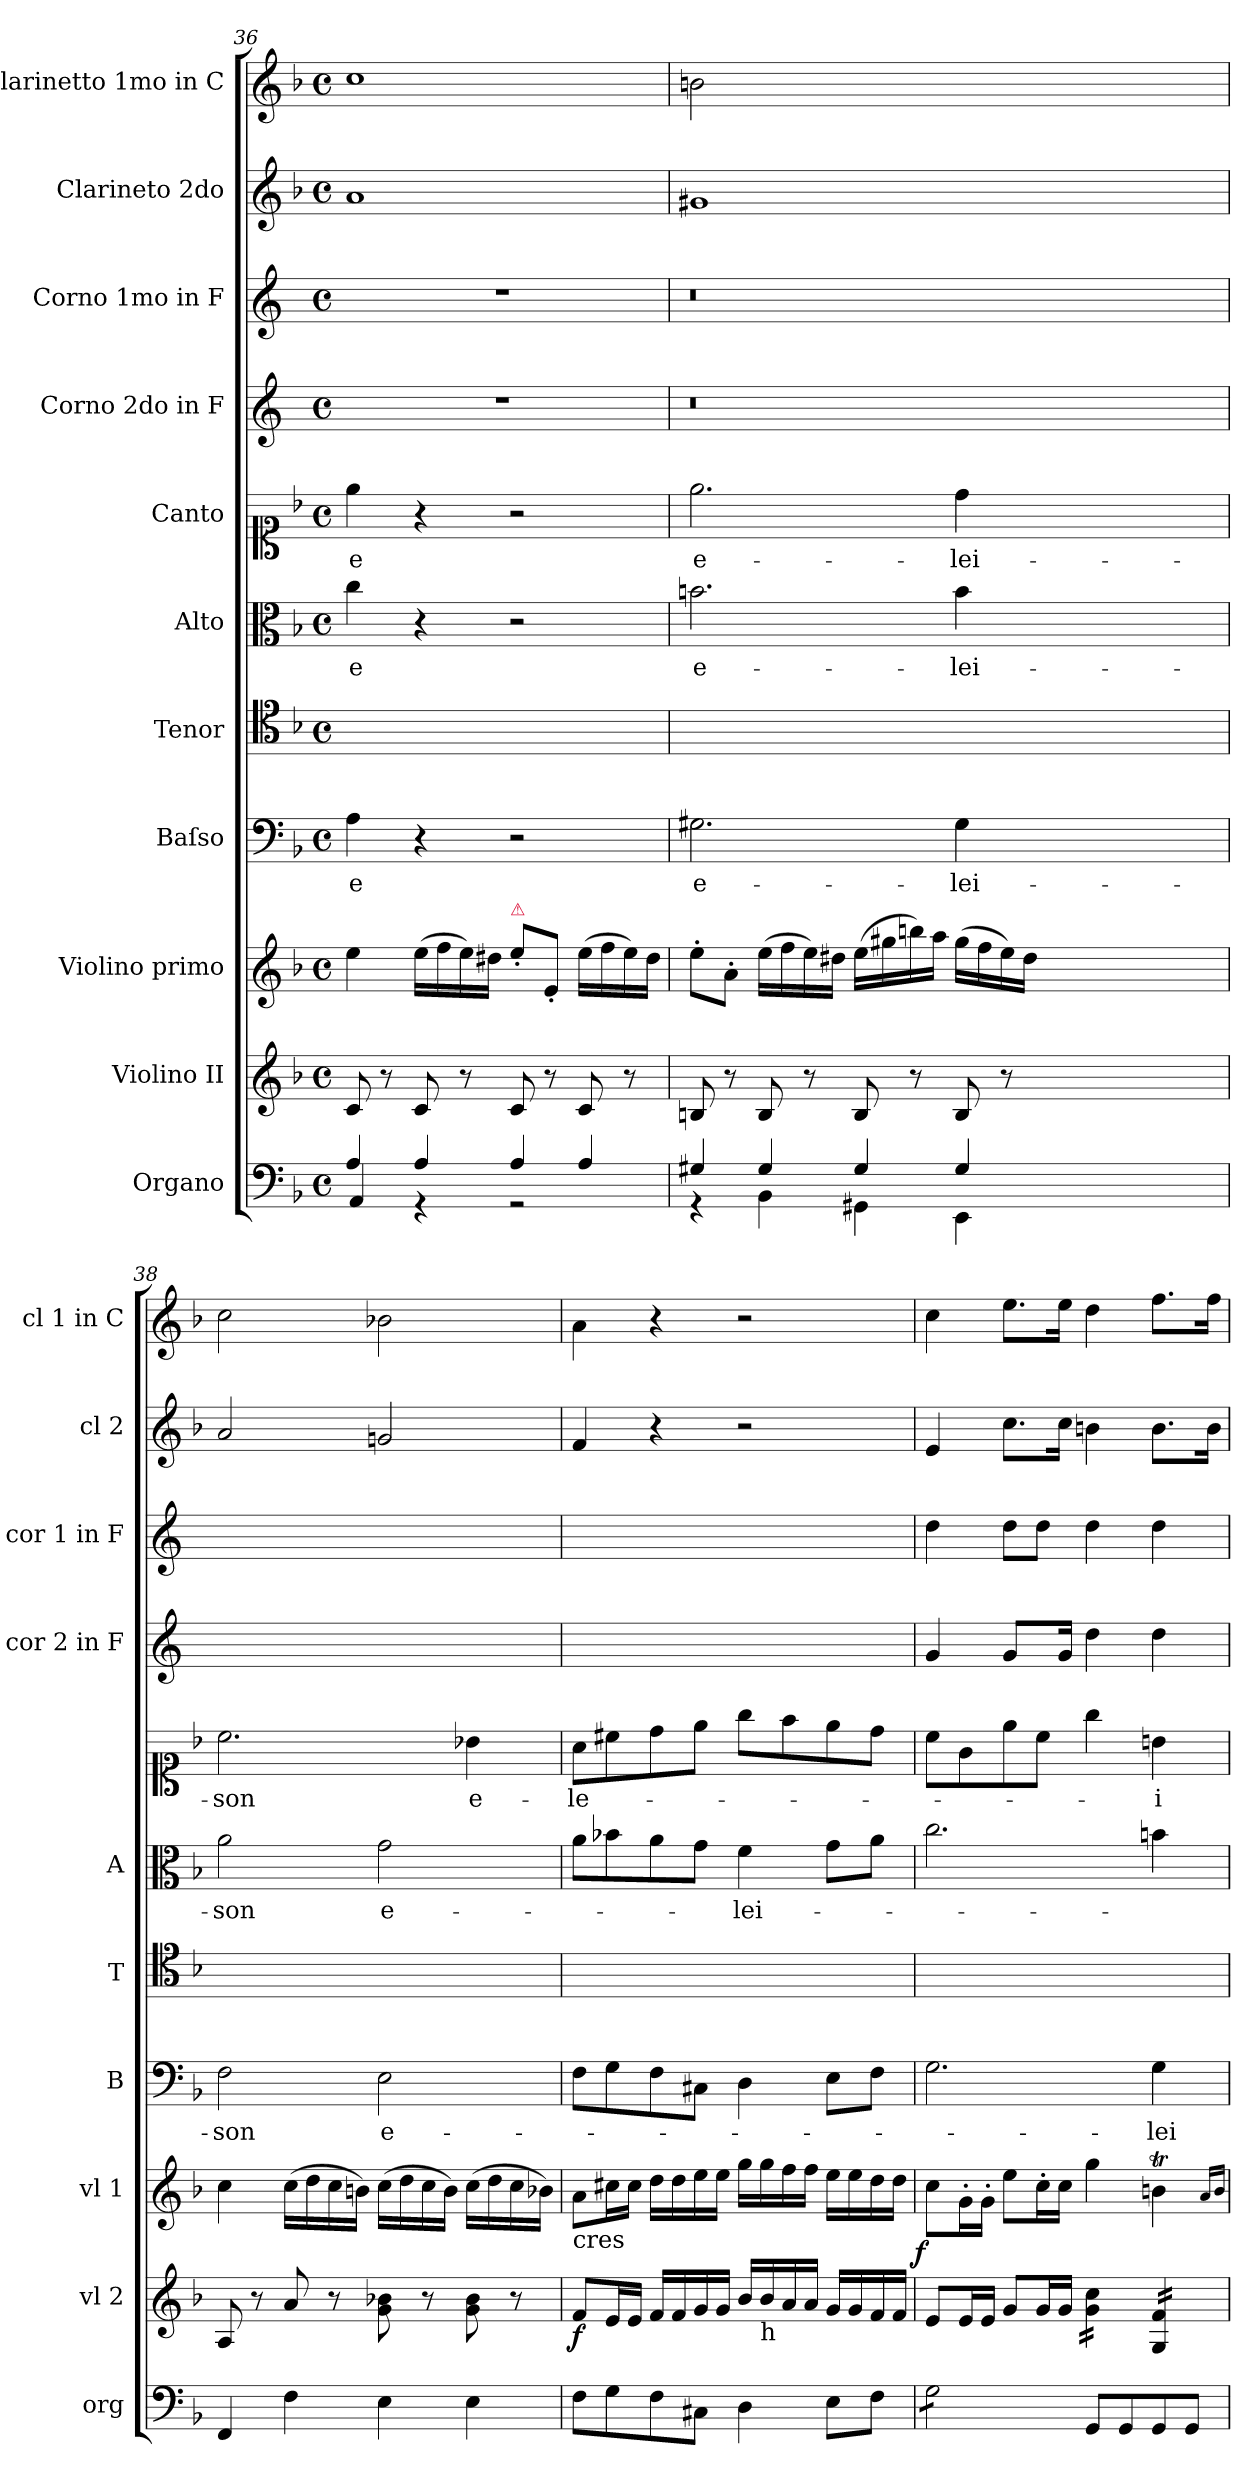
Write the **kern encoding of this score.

**kern	**kern	**dynam	**kern	**dynam	**kern	**text	**kern	**kern	**text	**kern	**text	**kern	**kern	**kern	**kern
*part11	*part10	*part10	*part9	*part9	*part8	*part8	*part7	*part6	*part6	*part5	*part5	*part4	*part3	*part2	*part1
*staff11	*staff10	*staff10	*staff9	*staff9	*staff8	*staff8	*staff7	*staff6	*staff6	*staff5	*staff5	*staff4	*staff3	*staff2	*staff1
*I"Organo	*I"Violino II	*	*I"Violino primo	*	*I"Baſso	*	*I"Tenor	*I"Alto	*	*I"Canto	*	*I"Corno 2do in F	*I"Corno 1mo in F	*I"Clarineto 2do	*I"Clarinetto 1mo in C
*I'org	*I'vl 2	*	*I'vl 1	*	*I'B	*	*I'T	*I'A	*	*	*	*I'cor 2 in F	*I'cor 1 in F	*I'cl 2	*I'cl 1 in C
*clefF4	*clefG2	*	*clefG2	*	*clefF4	*	*clefC4	*clefC3	*	*clefC1	*	*clefG2	*clefG2	*clefG2	*clefG2
*	*	*	*	*	*	*	*	*	*	*	*	*ITrd4c7	*ITrd4c7	*	*
*k[b-]	*k[b-]	*	*k[b-]	*	*k[b-]	*	*k[b-]	*k[b-]	*	*k[b-]	*	*k[b-]	*k[b-]	*k[b-]	*k[b-]
*M4/4	*M4/4	*	*M4/4	*	*M4/4	*	*M4/4	*M4/4	*	*M4/4	*	*M4/4	*M4/4	*M4/4	*M4/4
*met(c)	*met(c)	*	*met(c)	*	*met(c)	*	*met(c)	*met(c)	*	*met(c)	*	*met(c)	*met(c)	*met(c)	*met(c)
=36	=36	=36	=36	=36	=36	=36	=36	=36	=36	=36	=36	=36	=36	=36	=36
*^	*	*	*	*	*	*	*	*	*	*	*	*	*	*	*
4A/	4AA/	8c/	.	4ee\	.	4A\	-e	1ryy	4cc\	-e	4ee\	-e	1r	1r	1a	1cc
.	.	8r	.	.	.	.	.	.	.	.	.	.	.	.	.	.
4A/	4r	8c/	.	(16ee\LL	.	4r	.	.	4r	.	4r	.	.	.	.	.
.	.	.	.	16ff\	.	.	.	.	.	.	.	.	.	.	.	.
.	.	8r	.	16ee\)	.	.	.	.	.	.	.	.	.	.	.	.
.	.	.	.	16dd#X\JJ	.	.	.	.	.	.	.	.	.	.	.	.
!	!	!	!	!LO:TX:a:color=crimson:t=⚠	!	!	!	!	!	!	!	!	!	!	!	!
4A/	2r	8c/	.	8ee'\L	.	2r	.	.	2r	.	2r	.	.	.	.	.
.	.	8r	.	8e'/J	.	.	.	.	.	.	.	.	.	.	.	.
4A/	.	8c/	.	(16ee\LL	.	.	.	.	.	.	.	.	.	.	.	.
.	.	.	.	16ff\	.	.	.	.	.	.	.	.	.	.	.	.
.	.	8r	.	16ee\)	.	.	.	.	.	.	.	.	.	.	.	.
.	.	.	.	16dd#\JJ	.	.	.	.	.	.	.	.	.	.	.	.
=37	=37	=37	=37	=37	=37	=37	=37	=37	=37	=37	=37	=37	=37	=37	=37	=37
!	!	!	!	!	!	!	!	!	!	!	!	!	!	!	!	!LO:N:vis=2
4G#X/	4r	8Bn/	.	8ee'\L	.	2.G#X\	e-	1ryy	2.bn\	e-	2.ee\	e-	0.r	0.r	1g#X	1bn
.	.	8r	.	8a'\J	.	.	.	.	.	.	.	.	.	.	.	.
4G#/	4BB-\	8B/	.	(16ee\LL	.	.	.	.	.	.	.	.	.	.	.	.
.	.	.	.	16ff\	.	.	.	.	.	.	.	.	.	.	.	.
.	.	8r	.	16ee\)	.	.	.	.	.	.	.	.	.	.	.	.
.	.	.	.	16dd#X\JJ	.	.	.	.	.	.	.	.	.	.	.	.
4G#/	4GG#X\	8B/	.	(16ee\LL	.	.	.	.	.	.	.	.	.	.	.	.
.	.	.	.	16gg#X\	.	.	.	.	.	.	.	.	.	.	.	.
.	.	8r	.	16bbn\)	.	.	.	.	.	.	.	.	.	.	.	.
.	.	.	.	16aa\JJ	.	.	.	.	.	.	.	.	.	.	.	.
4G#/	4EE\	8B/	.	(16gg#\LL	.	4G#\	-lei-	.	4b\	-lei-	4dd\	-lei-	.	.	.	.
.	.	.	.	16ff\	.	.	.	.	.	.	.	.	.	.	.	.
.	.	8r	.	16ee\)	.	.	.	.	.	.	.	.	.	.	.	.
.	.	.	.	16dd#\JJ	.	.	.	.	.	.	.	.	.	.	.	.
0ryy	0ryy	0ryy	.	0ryy	.	0ryy	.	0ryy	0ryy	.	0ryy	.	.	.	0ryy	0ryy
*v	*v	*	*	*	*	*	*	*	*	*	*	*	*	*	*	*
=38	=38	=38	=38	=38	=38	=38	=38	=38	=38	=38	=38	=38	=38	=38	=38
4FF/	8A/	.	4cc\	.	2F\	-son	1ryy	2a\	-son	2.cc\	-son	1ryy	1ryy	2a/	2cc\
.	8r	.	.	.	.	.	.	.	.	.	.	.	.	.	.
4F\	8a/	.	(16cc\LL	.	.	.	.	.	.	.	.	.	.	.	.
.	.	.	16dd\	.	.	.	.	.	.	.	.	.	.	.	.
.	8r	.	16cc\	.	.	.	.	.	.	.	.	.	.	.	.
.	.	.	16bn\JJ)	.	.	.	.	.	.	.	.	.	.	.	.
4E\	8g\ 8b-X\	.	(16cc\LL	.	2E\	e-	.	2g\	e-	.	.	.	.	2gn/	2b-X\
.	.	.	16dd\	.	.	.	.	.	.	.	.	.	.	.	.
.	8r	.	16cc\	.	.	.	.	.	.	.	.	.	.	.	.
.	.	.	16b\JJ)	.	.	.	.	.	.	.	.	.	.	.	.
4E\	8g\ 8b-\	.	(16cc\LL	.	.	.	.	.	.	4b-X\	e-	.	.	.	.
.	.	.	16dd\	.	.	.	.	.	.	.	.	.	.	.	.
.	8r	.	16cc\	.	.	.	.	.	.	.	.	.	.	.	.
.	.	.	16b-X\JJ)	.	.	.	.	.	.	.	.	.	.	.	.
=39	=39	=39	=39	=39	=39	=39	=39	=39	=39	=39	=39	=39	=39	=39	=39
!	!	!	!LO:TX:b:t=cres	!	!	!	!	!	!	!	!	!	!	!	!
8F\L	8f/L	f	8a\L	.	8F\L	.	1ryy	8a\L	.	8a\L	-le-	1ryy	1ryy	4f/	4a\
8G\	16e/L	.	16cc#X\L	.	8G\	.	.	8b-X\	.	8cc#X\	.	.	.	.	.
.	16e/JJ	.	16cc#\JJ	.	.	.	.	.	.	.	.	.	.	.	.
8F\	16f/LL	.	16dd\LL	.	8F\	.	.	8a\	.	8dd\	.	.	.	4r	4r
.	16f/	.	16dd\	.	.	.	.	.	.	.	.	.	.	.	.
8C#X\J	16g/	.	16ee\	.	8C#X\J	.	.	8g\J	.	8ee\J	.	.	.	.	.
.	16g/JJ	.	16ee\JJ	.	.	.	.	.	.	.	.	.	.	.	.
4D\	16b-/LL	.	16gg\LL	.	4D\	.	.	4f\	-lei-	8gg\L	.	.	.	2r	2r
!	!LO:TX:b:t=h	!	!	!	!	!	!	!	!	!	!	!	!	!	!
.	16b-/	.	16gg\	.	.	.	.	.	.	.	.	.	.	.	.
.	16a/	.	16ff\	.	.	.	.	.	.	8ff\	.	.	.	.	.
.	16a/JJ	.	16ff\JJ	.	.	.	.	.	.	.	.	.	.	.	.
8E\L	16g/LL	.	16ee\LL	.	8E\L	.	.	8g\L	.	8ee\	.	.	.	.	.
.	16g/	.	16ee\	.	.	.	.	.	.	.	.	.	.	.	.
8F\J	16f/	.	16dd\	.	8F\J	.	.	8a\J	.	8dd\J	.	.	.	.	.
.	16f/JJ	.	16dd\JJ	.	.	.	.	.	.	.	.	.	.	.	.
=40	=40	=40	=40	=40	=40	=40	=40	=40	=40	=40	=40	=40	=40	=40	=40
!	!	!	!	!LO:DY:b:rj	!	!	!	!	!	!	!	!	!	!	!
*tremolo	*	*	*	*	*	*	*	*	*	*	*	*	*	*	*
8G\L	8e/L	.	8cc\L	f.	2.G\	.	1ryy	2.cc\	.	8cc\L	.	4c/	4g\	4e/	4cc\
8G\	16e/L	.	16g'\L	.	.	.	.	.	.	8g\	.	.	.	.	.
.	16e/JJ	.	16g'\JJ	.	.	.	.	.	.	.	.	.	.	.	.
!	!	!	!	!	!	!	!	!	!	!	!	!LO:N:vis=8	!	!	!
8G\	8g/L	.	8ee\L	.	.	.	.	.	.	8ee\	.	8.c/L	8g\L	8.cc\L	8.ee\L
8G\J	16g/L	.	16cc'\L	.	.	.	.	.	.	8cc\J	.	.	8g\J	.	.
*Xtremolo	*	*	*	*	*	*	*	*	*	*	*	*	*	*	*
.	16g/JJ	.	16cc\JJ	.	.	.	.	.	.	.	.	16c/Jk	.	16cc\Jk	16ee\Jk
*	*tremolo	*	*	*	*	*	*	*	*	*	*	*	*	*	*
8GG/L	16g\ 16cc\LL	.	4gg\	.	.	.	.	.	.	4gg\	.	4g\	4g\	4bn\	4dd\
.	16g\ 16cc\	.	.	.	.	.	.	.	.	.	.	.	.	.	.
8GG/	16g\ 16cc\	.	.	.	.	.	.	.	.	.	.	.	.	.	.
.	16g\ 16cc\JJ	.	.	.	.	.	.	.	.	.	.	.	.	.	.
8GG/	16G/ 16f/LL	.	4bnt\	.	4G\	-lei-	.	4bn\	.	4bn\	-i-	4g\	4g\	8.b\L	8.ff\L
.	16G/ 16f/	.	.	.	.	.	.	.	.	.	.	.	.	.	.
8GG/J	16G/ 16f/	.	.	.	.	.	.	.	.	.	.	.	.	.	.
.	16G/ 16f/JJ	.	.	.	.	.	.	.	.	.	.	.	.	16b\Jk	16ff\Jk
*	*Xtremolo	*	*	*	*	*	*	*	*	*	*	*	*	*	*
.	.	.	16qqa/LL	.	.	.	.	.	.	.	.	.	.	.	.
.	.	.	16qqb/JJ	.	.	.	.	.	.	.	.	.	.	.	.
=	=	=	=	=	=	=	=	=	=	=	=	=	=	=	=
*-	*-	*-	*-	*-	*-	*-	*-	*-	*-	*-	*-	*-	*-	*-	*-
